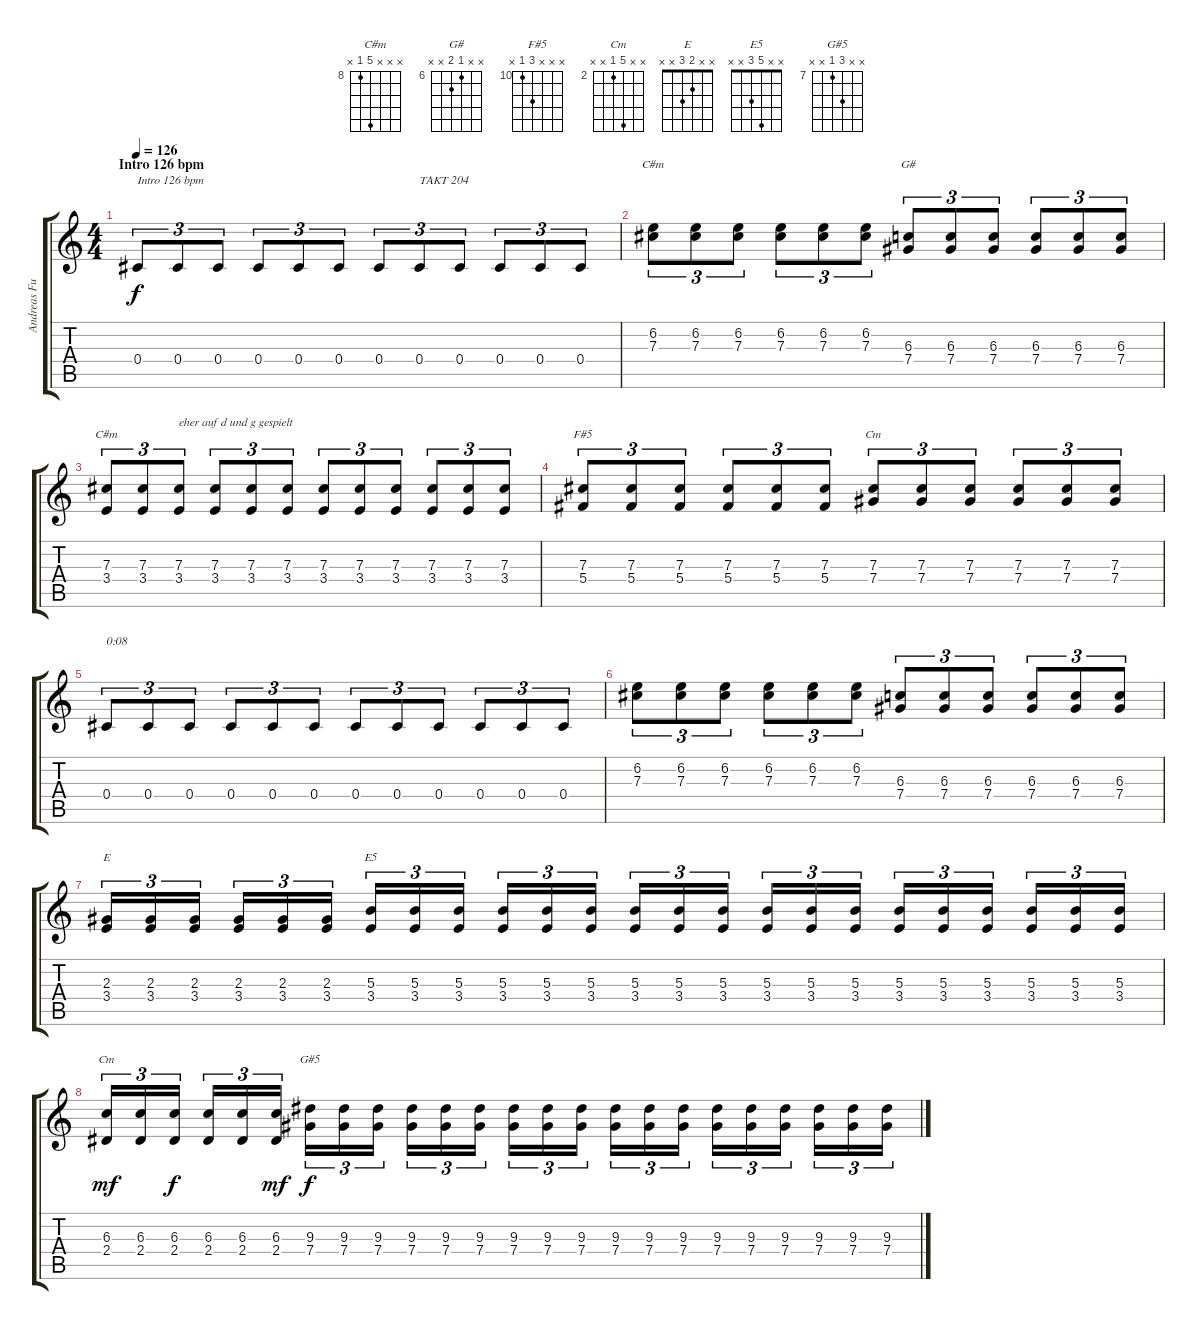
\track ("Andreas Fullmestad (D# Tuning)" "Andreas Fu") {instrument distortionguitar}
\staff {score tabs}
\tuning (Eb4 Bb3 Gb3 Db3 Ab2 Eb2) {hide}
\chord ("C#m" x 6 7 x x x) {firstfret 6}
\chord ("G#" x x 6 7 x x) {firstfret 6}
\chord ("C#m" x x x 12 8 x) {firstfret 8}
\chord ("F#5" x x x 12 10 x) {firstfret 10}
\chord ("Cm" x x x 11 7 x) {firstfret 7}
\chord ("E" x x 2 3 x x)
\chord ("E5" x x 5 3 x x)
\chord ("Cm" x x 6 2 x x) {firstfret 2}
\chord ("G#5" x x 9 7 x x) {firstfret 7}
\ts (4 4)
\section ("" "Intro 126 bpm")
\tempo 126
\clef g2
\ks c
0.4.8{tu (3 2) txt "Intro 126 bpm" dy f instrument distortionguitar} 0.4.8{tu (3 2)} 0.4.8{tu (3 2)} 0.4.8{tu (3 2)} 0.4.8{tu (3 2)} 0.4.8{tu (3 2)} 0.4.8{tu (3 2)} 0.4.8{tu (3 2) txt "TAKT 204"} 0.4.8{tu (3 2)} 0.4.8{tu (3 2)} 0.4.8{tu (3 2)} 0.4.8{tu (3 2)} |
(6.2 7.3).8{tu (3 2) ch "C#m"} (6.2 7.3).8{tu (3 2)} (6.2 7.3).8{tu (3 2)} (6.2 7.3).8{tu (3 2)} (6.2 7.3).8{tu (3 2)} (6.2 7.3).8{tu (3 2)} (6.3 7.4).8{tu (3 2) ch "G#"} (6.3 7.4).8{tu (3 2)} (6.3 7.4).8{tu (3 2)} (6.3 7.4).8{tu (3 2)} (6.3 7.4).8{tu (3 2)} (6.3 7.4).8{tu (3 2)} |
(7.3 3.4).8{tu (3 2) ch "C#m"} (7.3 3.4).8{tu (3 2)} (7.3 3.4).8{tu (3 2) txt "eher auf d und g gespielt"} (7.3 3.4).8{tu (3 2)} (7.3 3.4).8{tu (3 2)} (7.3 3.4).8{tu (3 2)} (7.3 3.4).8{tu (3 2)} (7.3 3.4).8{tu (3 2)} (7.3 3.4).8{tu (3 2)} (7.3 3.4).8{tu (3 2)} (7.3 3.4).8{tu (3 2)} (7.3 3.4).8{tu (3 2)} |
(7.3 5.4).8{tu (3 2) ch "F#5"} (7.3 5.4).8{tu (3 2)} (7.3 5.4).8{tu (3 2)} (7.3 5.4).8{tu (3 2)} (7.3 5.4).8{tu (3 2)} (7.3 5.4).8{tu (3 2)} (7.3 7.4).8{tu (3 2) ch "Cm"} (7.3 7.4).8{tu (3 2)} (7.3 7.4).8{tu (3 2)} (7.3 7.4).8{tu (3 2)} (7.3 7.4).8{tu (3 2)} (7.3 7.4).8{tu (3 2)} |
0.4.8{tu (3 2) txt "0:08"} 0.4.8{tu (3 2)} 0.4.8{tu (3 2)} 0.4.8{tu (3 2)} 0.4.8{tu (3 2)} 0.4.8{tu (3 2)} 0.4.8{tu (3 2)} 0.4.8{tu (3 2)} 0.4.8{tu (3 2)} 0.4.8{tu (3 2)} 0.4.8{tu (3 2)} 0.4.8{tu (3 2)} |
(6.2 7.3).8{tu (3 2)} (6.2 7.3).8{tu (3 2)} (6.2 7.3).8{tu (3 2)} (6.2 7.3).8{tu (3 2)} (6.2 7.3).8{tu (3 2)} (6.2 7.3).8{tu (3 2)} (6.3 7.4).8{tu (3 2)} (6.3 7.4).8{tu (3 2)} (6.3 7.4).8{tu (3 2)} (6.3 7.4).8{tu (3 2)} (6.3 7.4).8{tu (3 2)} (6.3 7.4).8{tu (3 2)} |
(2.3 3.4).16{tu (3 2) ch "E"} (2.3 3.4).16{tu (3 2)} (2.3 3.4).16{tu (3 2)} (2.3 3.4).16{tu (3 2)} (2.3 3.4).16{tu (3 2)} (2.3 3.4).16{tu (3 2)} (5.3 3.4).16{tu (3 2) ch "E5"} (5.3 3.4).16{tu (3 2)} (5.3 3.4).16{tu (3 2)} (5.3 3.4).16{tu (3 2)} (5.3 3.4).16{tu (3 2)} (5.3 3.4).16{tu (3 2)} (5.3 3.4).16{tu (3 2)} (5.3 3.4).16{tu (3 2)} (5.3 3.4).16{tu (3 2)} (5.3 3.4).16{tu (3 2)} (5.3 3.4).16{tu (3 2)} (5.3 3.4).16{tu (3 2)} (5.3 3.4).16{tu (3 2)} (5.3 3.4).16{tu (3 2)} (5.3 3.4).16{tu (3 2)} (5.3 3.4).16{tu (3 2)} (5.3 3.4).16{tu (3 2)} (5.3 3.4).16{tu (3 2)} |
(6.3 2.4).16{tu (3 2) ch "Cm" dy mf} (6.3 2.4).16{tu (3 2)} (6.3 2.4).16{tu (3 2) dy f} (6.3 2.4).16{tu (3 2)} (6.3 2.4).16{tu (3 2)} (6.3 2.4).16{tu (3 2) dy mf} (9.3 7.4).16{tu (3 2) ch "G#5" dy f} (9.3 7.4).16{tu (3 2)} (9.3 7.4).16{tu (3 2)} (9.3 7.4).16{tu (3 2)} (9.3 7.4).16{tu (3 2)} (9.3 7.4).16{tu (3 2)} (9.3 7.4).16{tu (3 2)} (9.3 7.4).16{tu (3 2)} (9.3 7.4).16{tu (3 2)} (9.3 7.4).16{tu (3 2)} (9.3 7.4).16{tu (3 2)} (9.3 7.4).16{tu (3 2)} (9.3 7.4).16{tu (3 2)} (9.3 7.4).16{tu (3 2)} (9.3 7.4).16{tu (3 2)} (9.3 7.4).16{tu (3 2)} (9.3 7.4).16{tu (3 2)} (9.3 7.4).16{tu (3 2)}
